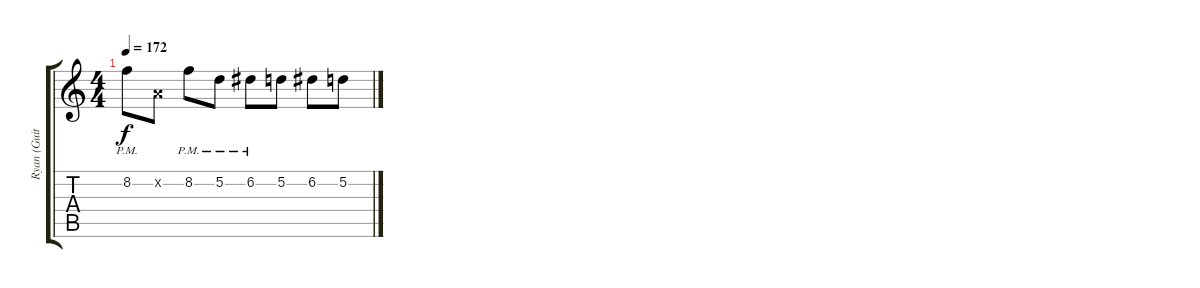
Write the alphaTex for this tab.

\track ("Ryan (Guitarra 2)" "Ryan (Guit") {instrument distortionguitar}
\staff {score tabs}
\tuning (D4 A3 F3 C3 G2 C2) {hide}
\ts (4 4)
\tempo 172
\clef g2
\ks c
8.2{pm}.8{dy f} 0.2{x}.8 8.2{pm}.8 5.2{pm}.8 6.2{pm}.8 5.2.8 6.2.8 5.2.8
